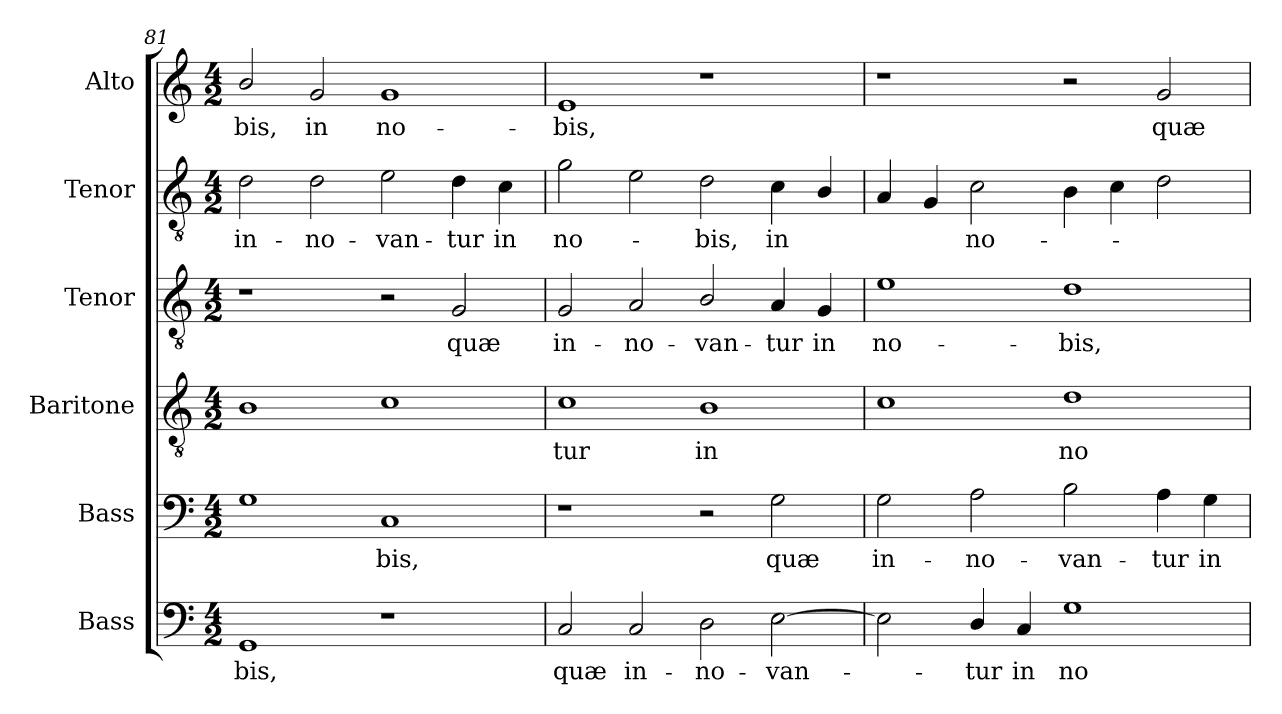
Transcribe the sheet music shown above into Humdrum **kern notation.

**kern	**text	**kern	**text	**kern	**text	**kern	**text	**kern	**text	**kern	**text
*part6	*part6	*part5	*part5	*part4	*part4	*part3	*part3	*part2	*part2	*part1	*part1
*staff6	*staff6	*staff5	*staff5	*staff4	*staff4	*staff3	*staff3	*staff2	*staff2	*staff1	*staff1
*I"Bass	*	*I"Bass	*	*I"Baritone	*	*I"Tenor	*	*I"Tenor	*	*I"Alto	*
*I'B.	*	*I'B.	*	*I'Bar.	*	*I'T.	*	*I'T.	*	*I'A.	*
*clefF4	*	*clefF4	*	*clefGv2	*	*clefGv2	*	*clefGv2	*	*clefG2	*
*	*	*	*	*ITrd7c12	*	*ITrd7c12	*	*ITrd7c12	*	*	*
*k[]	*	*k[]	*	*k[]	*	*k[]	*	*k[]	*	*k[]	*
*C:	*	*C:	*	*C:	*	*C:	*	*C:	*	*C:	*
*M4/2	*	*M4/2	*	*M4/2	*	*M4/2	*	*M4/2	*	*M4/2	*
=81	=81	=81	=81	=81	=81	=81	=81	=81	=81	=81	=81
!	!LO:LY:b:color=#000000	!	!	!	!	!	!	!	!	!	!
!	!	!	!	!	!	!	!	!	!LO:LY:b:color=#000000	!	!
!	!	!	!	!	!	!	!	!	!	!	!LO:LY:b:color=#000000
1GGi	-bis,	1Gi	.	1BBi	.	1r	.	2Di\	in-	2bi/	-bis,
!	!	!	!	!	!	!	!	!	!LO:LY:b:color=#000000	!	!
!	!	!	!	!	!	!	!	!	!	!	!LO:LY:b:color=#000000
.	.	.	.	.	.	.	.	2Di\	-no-	2gi/	in
!	!	!	!LO:LY:b:color=#000000	!	!	!	!	!	!	!	!
!	!	!	!	!	!	!	!	!	!LO:LY:b:color=#000000	!	!
!	!	!	!	!	!	!	!	!	!	!	!LO:LY:b:color=#000000
1r	.	1Ci	-bis,	1Ci	.	2r	.	2Ei\	-van-	1gi	no-
!	!	!	!	!	!	!	!LO:LY:b:color=#000000	!	!	!	!
!	!	!	!	!	!	!	!	!	!LO:LY:b:color=#000000	!	!
.	.	.	.	.	.	2GGi/	quæ	4Di\	-tur	.	.
!	!	!	!	!	!	!	!	!	!LO:LY:b:color=#000000	!	!
.	.	.	.	.	.	.	.	4Ci\	in	.	.
!!LO:PB:g=z
=82	=82	=82	=82	=82	=82	=82	=82	=82	=82	=82	=82
!	!LO:LY:b:color=#000000	!	!	!	!	!	!	!	!	!	!
!	!	!	!	!	!LO:LY:b:color=#000000	!	!	!	!	!	!
!	!	!	!	!	!	!	!LO:LY:b:color=#000000	!	!	!	!
!	!	!	!	!	!	!	!	!	!LO:LY:b:color=#000000	!	!
!	!	!	!	!	!	!	!	!	!	!	!LO:LY:b:color=#000000
2Ci/	quæ	1r	.	1Ci	-tur	2GGi/	in-	2Gi\	no-	1ei	-bis,
!	!LO:LY:b:color=#000000	!	!	!	!	!	!	!	!	!	!
!	!	!	!	!	!	!	!LO:LY:b:color=#000000	!	!	!	!
2Ci/	in-	.	.	.	.	2AAi/	-no-	2Ei\	.	.	.
!	!LO:LY:b:color=#000000	!	!	!	!	!	!	!	!	!	!
!	!	!	!	!	!LO:LY:b:color=#000000	!	!	!	!	!	!
!	!	!	!	!	!	!	!LO:LY:b:color=#000000	!	!	!	!
!	!	!	!	!	!	!	!	!	!LO:LY:b:color=#000000	!	!
2Di\	-no-	2r	.	1BBi	in	2BBi/	-van-	2Di\	-bis,	1r	.
!	!LO:LY:b:color=#000000	!	!	!	!	!	!	!	!	!	!
!	!	!	!LO:LY:b:color=#000000	!	!	!	!	!	!	!	!
!	!	!	!	!	!	!	!LO:LY:b:color=#000000	!	!	!	!
!	!	!	!	!	!	!	!	!	!LO:LY:b:color=#000000	!	!
[2Ei\	-van-	2Gi\	quæ	.	.	4AAi/	-tur	4Ci\	in	.	.
!	!	!	!	!	!	!	!LO:LY:b:color=#000000	!	!	!	!
.	.	.	.	.	.	4GGi/	in	4BBi/	.	.	.
=83	=83	=83	=83	=83	=83	=83	=83	=83	=83	=83	=83
!	!	!	!LO:LY:b:color=#000000	!	!	!	!	!	!	!	!
!	!	!	!	!	!	!	!LO:LY:b:color=#000000	!	!	!	!
2Ei\]	.	2Gi\	in-	1Ci	.	1Ei	no-	4AAi/	.	1r	.
.	.	.	.	.	.	.	.	4GGi/	.	.	.
!	!LO:LY:b:color=#000000	!	!	!	!	!	!	!	!	!	!
!	!	!	!LO:LY:b:color=#000000	!	!	!	!	!	!	!	!
!	!	!	!	!	!	!	!	!	!LO:LY:b:color=#000000	!	!
4Di/	-tur	2Ai\	-no-	.	.	.	.	2Ci\	no-	.	.
!	!LO:LY:b:color=#000000	!	!	!	!	!	!	!	!	!	!
4Ci/	in	.	.	.	.	.	.	.	.	.	.
!	!LO:LY:b:color=#000000	!	!	!	!	!	!	!	!	!	!
!	!	!	!LO:LY:b:color=#000000	!	!	!	!	!	!	!	!
!	!	!	!	!	!LO:LY:b:color=#000000	!	!	!	!	!	!
!	!	!	!	!	!	!	!LO:LY:b:color=#000000	!	!	!	!
1Gi	no-	2Bi\	-van-	1Di	no-	1Di	-bis,	4BBi\	.	2r	.
.	.	.	.	.	.	.	.	4Ci\	.	.	.
!	!	!	!LO:LY:b:color=#000000	!	!	!	!	!	!	!	!
!	!	!	!	!	!	!	!	!	!	!	!LO:LY:b:color=#000000
.	.	4Ai\	-tur	.	.	.	.	2Di\	.	2gi/	quæ
!	!	!	!LO:LY:b:color=#000000	!	!	!	!	!	!	!	!
.	.	4Gi\	in	.	.	.	.	.	.	.	.
=	=	=	=	=	=	=	=	=	=	=	=
*-	*-	*-	*-	*-	*-	*-	*-	*-	*-	*-	*-
